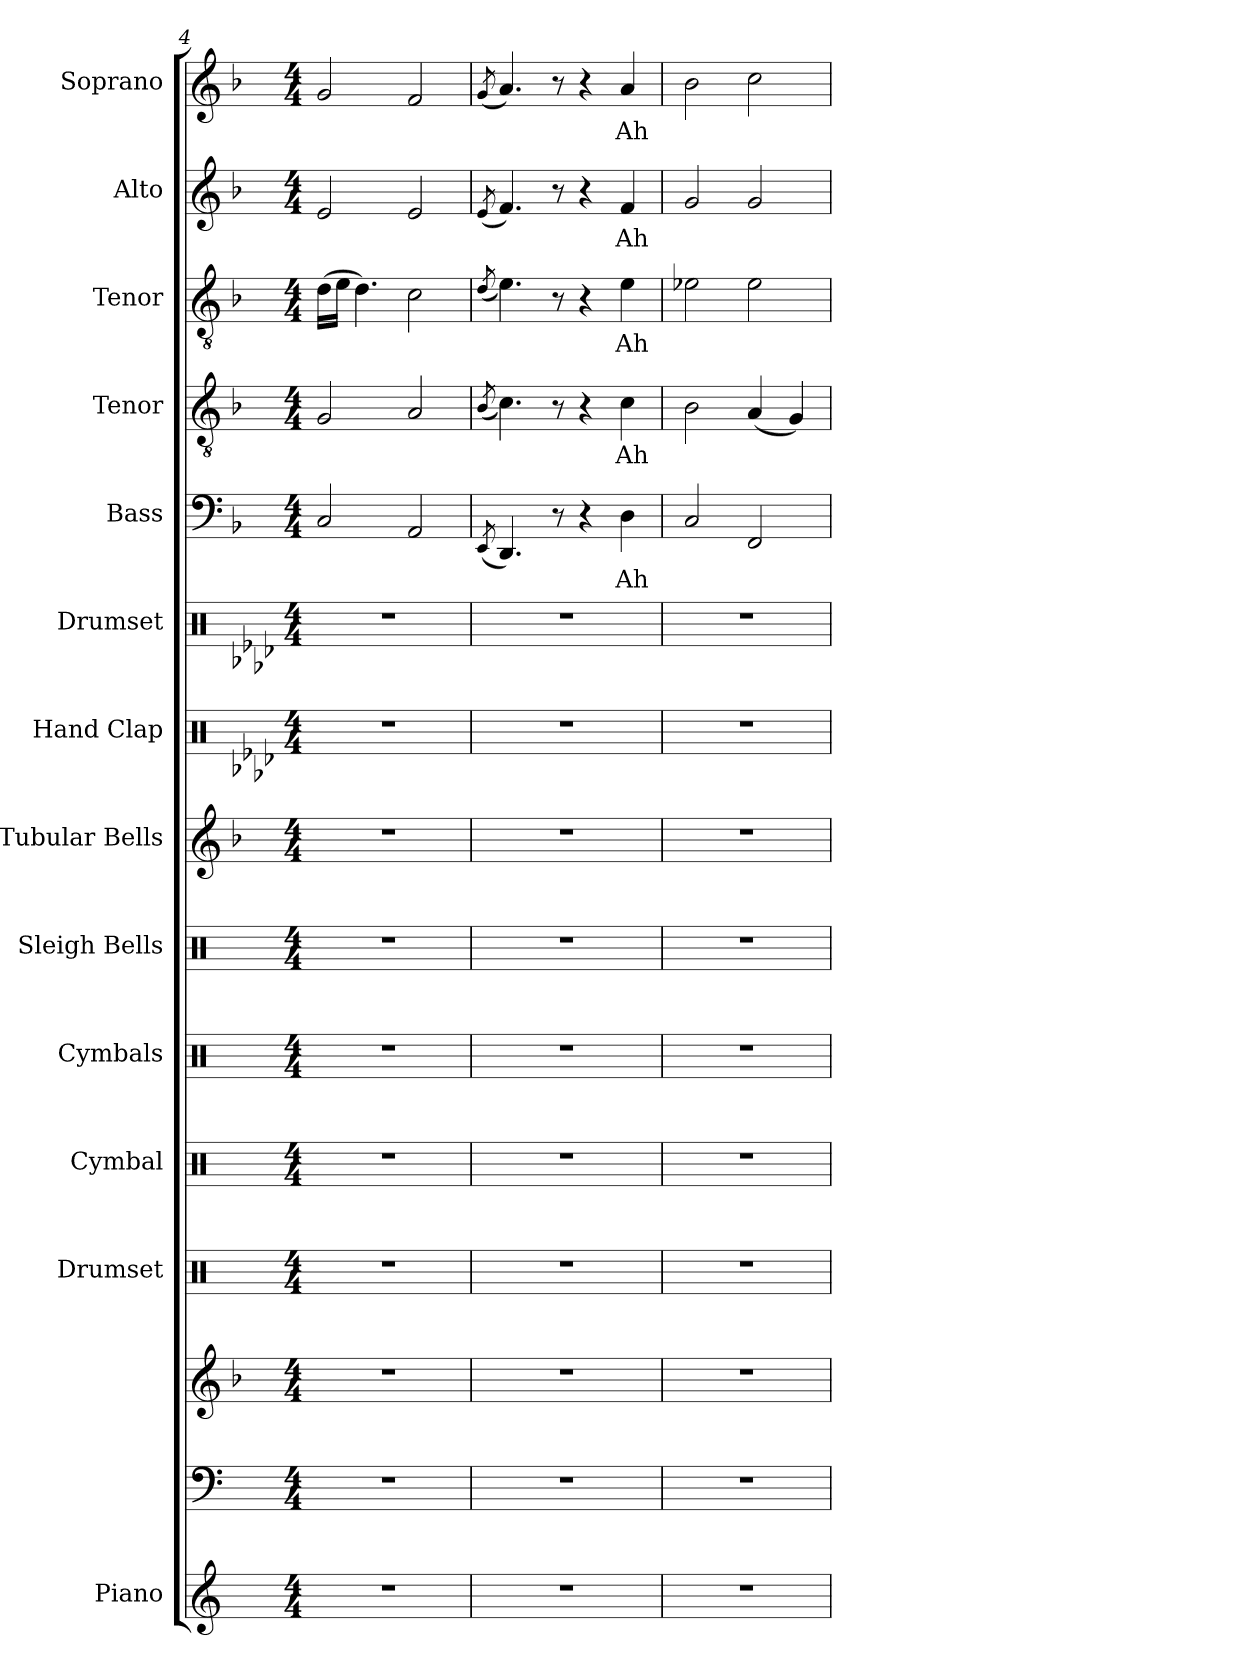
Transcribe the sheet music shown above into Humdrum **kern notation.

**kern	**kern	**kern	**kern	**kern	**kern	**kern	**kern	**kern	**kern	**kern	**text	**kern	**text	**kern	**text	**kern	**text	**kern	**text
*part13	*part13	*part13	*part12	*part11	*part10	*part9	*part8	*part7	*part6	*part5	*part5	*part4	*part4	*part3	*part3	*part2	*part2	*part1	*part1
*staff15	*staff14	*staff13	*staff12	*staff11	*staff10	*staff9	*staff8	*staff7	*staff6	*staff5	*staff5	*staff4	*staff4	*staff3	*staff3	*staff2	*staff2	*staff1	*staff1
*I"Piano	*	*	*I"Drumset	*I"Cymbal	*I"Cymbals	*I"Sleigh Bells	*I"Tubular Bells	*I"Hand Clap	*I"Drumset	*I"Bass	*	*I"Tenor	*	*I"Tenor	*	*I"Alto	*	*I"Soprano	*
*I'Pno.	*	*	*I'Drs.	*I'Cym.	*I'Cym.	*I'Sle. Be.	*I'Tu. Be.	*I'Clp.	*I'Drs.	*I'B.	*	*I'T.	*	*I'T.	*	*I'A.	*	*I'S.	*
*clefG2	*clefF4	*clefG2	*clefX	*clefX	*clefX	*clefX	*clefG2	*clefX	*clefX	*clefF4	*	*clefGv2	*	*clefGv2	*	*clefG2	*	*clefG2	*
*	*	*k[b-]	*k[]	*k[]	*k[]	*k[]	*k[b-]	*k[b-e-a-d-]	*k[b-e-a-d-]	*k[b-]	*	*k[b-]	*	*k[b-]	*	*k[b-]	*	*k[b-]	*
*M4/4	*M4/4	*M4/4	*M4/4	*M4/4	*M4/4	*M4/4	*M4/4	*M4/4	*M4/4	*M4/4	*	*M4/4	*	*M4/4	*	*M4/4	*	*M4/4	*
*MM108	*MM108	*MM108	*MM108	*MM108	*MM108	*MM108	*MM108	*MM108	*MM108	*MM108	*	*MM108	*	*MM108	*	*MM108	*	*MM108	*
=4	=4	=4	=4	=4	=4	=4	=4	=4	=4	=4	=4	=4	=4	=4	=4	=4	=4	=4	=4
1r	1r	1r	1r	1r	1r	1r	1r	1r	1r	2C/	.	2G/	.	(16d\LL	.	2e/	.	2g/	.
.	.	.	.	.	.	.	.	.	.	.	.	.	.	16e\JJ	.	.	.	.	.
.	.	.	.	.	.	.	.	.	.	.	.	.	.	4.d\)	.	.	.	.	.
.	.	.	.	.	.	.	.	.	.	2AA/	.	2A/	.	2c\	.	2e/	.	2f/	.
=5	=5	=5	=5	=5	=5	=5	=5	=5	=5	=5	=5	=5	=5	=5	=5	=5	=5	=5	=5
.	.	.	.	.	.	.	.	.	.	(8qEE/	.	(8qB-/	.	(8qd/	.	(8qe/	.	(8qg/	.
1r	1r	1r	1r	1r	1r	1r	1r	1r	1r	4.DD/)	.	4.c\)	.	4.e\)	.	4.f/)	.	4.a/)	.
*	*	*	*	*	*	*	*	*	*	*	*	*	*	*	*	*	*	*MM107	*
.	.	.	.	.	.	.	.	.	.	8r	.	8r	.	8r	.	8r	.	8r	.
.	.	.	.	.	.	.	.	.	.	4r	.	4r	.	4r	.	4r	.	4r	.
.	.	.	.	.	.	.	.	.	.	4D\	Ah	4c\	Ah	4e\	Ah	4f/	Ah	4a/	Ah
=6	=6	=6	=6	=6	=6	=6	=6	=6	=6	=6	=6	=6	=6	=6	=6	=6	=6	=6	=6
*	*	*	*	*	*	*	*	*	*	*	*	*	*	*	*	*	*	*MM108	*
1r	1r	1r	1r	1r	1r	1r	1r	1r	1r	2C/	.	2B-\	.	2e-X\	.	2g/	.	2b-\	.
.	.	.	.	.	.	.	.	.	.	2FF/	.	(4A/	.	2e-\	.	2g/	.	2cc\	.
.	.	.	.	.	.	.	.	.	.	.	.	4G/)	.	.	.	.	.	.	.
=	=	=	=	=	=	=	=	=	=	=	=	=	=	=	=	=	=	=	=
*-	*-	*-	*-	*-	*-	*-	*-	*-	*-	*-	*-	*-	*-	*-	*-	*-	*-	*-	*-
